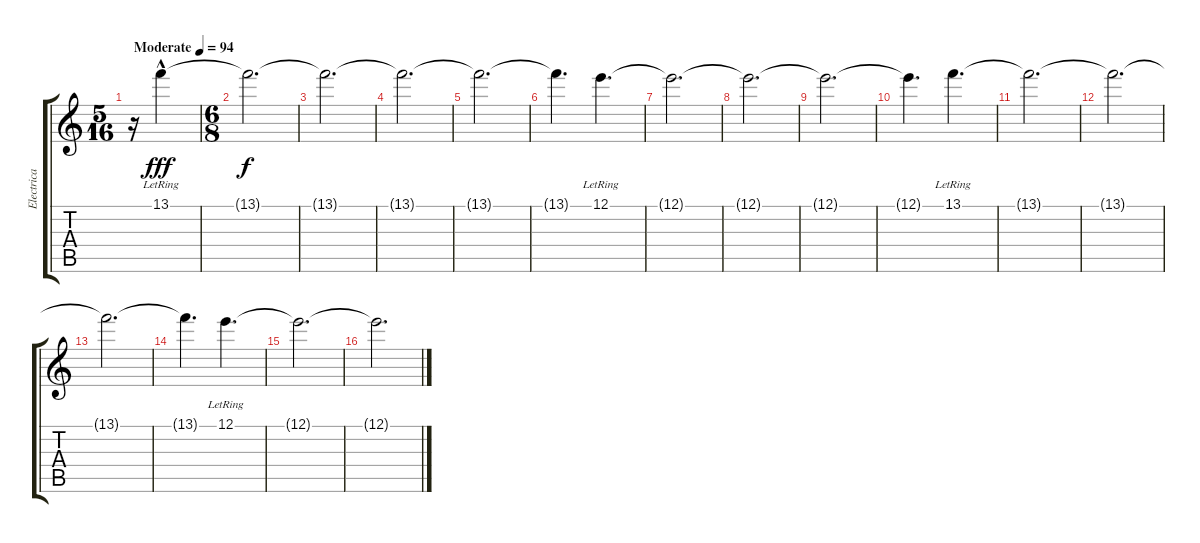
\track ("Electrica 3" "Electrica ") {instrument overdrivenguitar}
\staff {score tabs}
\tuning (E4 B3 G3 D3 A2 E2) {hide}
\ts (5 16)
\tempo (94 "Moderate")
\clef g2
\ks c
r.16{dy fff volume 0 instrument overdrivenguitar} 13.1{hac lr}.4{volume 13} |
\ts (6 8)
13.1{t}.2{d dy f} |
13.1{t}.2{d} |
13.1{t}.2{d} |
13.1{t}.2{d} |
13.1{t}.4{d} 12.1{lr}.4{d} |
12.1{t}.2{d} |
12.1{t}.2{d} |
12.1{t}.2{d} |
12.1{t}.4{d} 13.1{lr}.4{d} |
13.1{t}.2{d} |
13.1{t}.2{d} |
13.1{t}.2{d} |
13.1{t}.4{d} 12.1{lr}.4{d} |
12.1{t}.2{d} |
12.1{t}.2{d}
